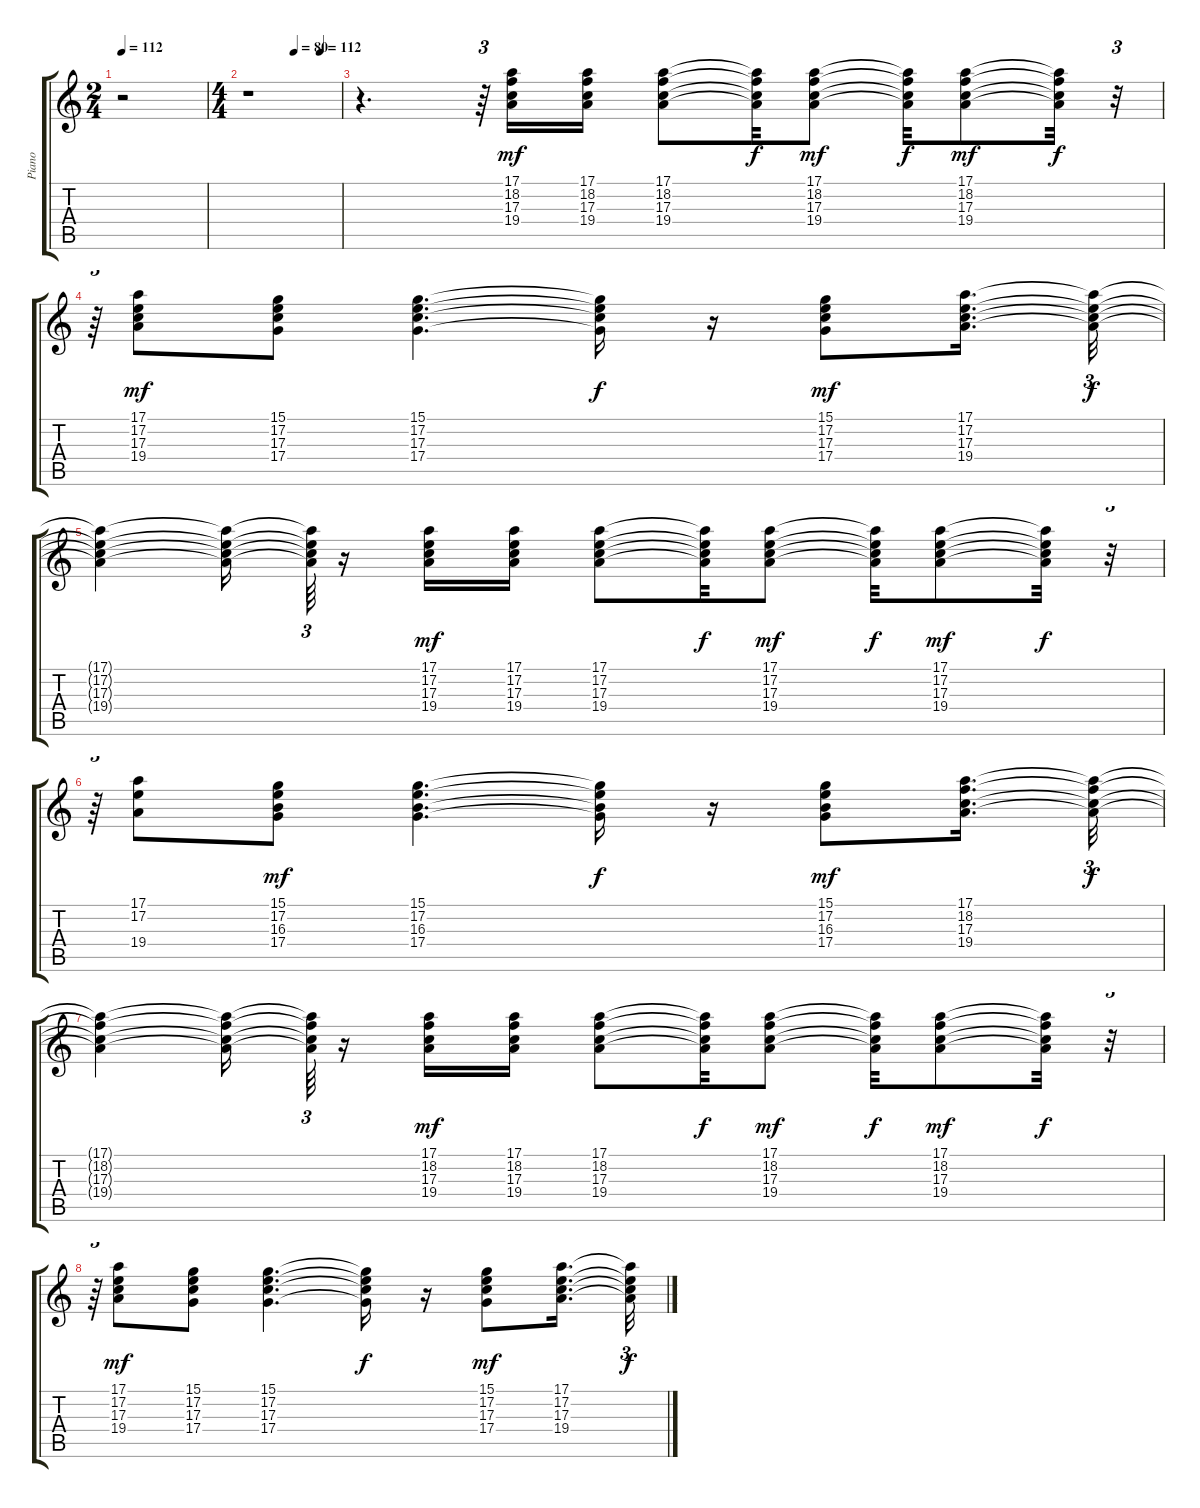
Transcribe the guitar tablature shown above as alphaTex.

\track ("Piano" "Piano") {instrument electricpiano2}
\staff {score tabs}
\tuning (E4 B3 G3 D3 A2 E2) {hide}
\ts (2 4)
\tempo 112
\clef g2
\ks c
r.2{dy f} |
\ts (4 4)
\tempo (80 0.5)
\tempo (112 0.78125)
r.1 |
r.4{d} r.64{tu (3 2)} (17.1 18.2 17.3 19.4).16{dy mf} (17.1 18.2 17.3 19.4).16 (17.1 18.2 17.3 19.4).8 (17.1{t} 18.2{t} 17.3{t} 19.4{t}).32{dy f} (17.1 18.2 17.3 19.4).8{dy mf} (17.1{t} 18.2{t} 17.3{t} 19.4{t}).32{dy f} (17.1 18.2 17.3 19.4).8{dy mf} (17.1{t} 18.2{t} 17.3{t} 19.4{t}).32{dy f} r.32{tu (3 2)} |
r.64{tu (3 2)} (17.1 17.2 17.3 19.4).8{dy mf} (15.1 17.2 17.3 17.4).8 (15.1 17.2 17.3 17.4).4{d} (15.1{t} 17.2{t} 17.3{t} 17.4{t}).16{dy f} r.16 (15.1 17.2 17.3 17.4).8{dy mf} (17.1 17.2 17.3 19.4).16{d} (17.1{t} 17.2{t} 17.3{t} 19.4{t}).32{tu (3 2) dy f} |
(17.1{t} 17.2{t} 17.3{t} 19.4{t}).4 (17.1{t} 17.2{t} 17.3{t} 19.4{t}).16 (17.1{t} 17.2{t} 17.3{t} 19.4{t}).64{tu (3 2)} r.16 (17.1 17.2 17.3 19.4).16{dy mf} (17.1 17.2 17.3 19.4).16 (17.1 17.2 17.3 19.4).8 (17.1{t} 17.2{t} 17.3{t} 19.4{t}).32{dy f} (17.1 17.2 17.3 19.4).8{dy mf} (17.1{t} 17.2{t} 17.3{t} 19.4{t}).32{dy f} (17.1 17.2 17.3 19.4).8{dy mf} (17.1{t} 17.2{t} 17.3{t} 19.4{t}).32{dy f} r.32{tu (3 2)} |
r.64{tu (3 2)} (17.1 17.2 19.4).8 (15.1 17.2 16.3 17.4).8{dy mf} (15.1 17.2 16.3 17.4).4{d} (15.1{t} 17.2{t} 16.3{t} 17.4{t}).16{dy f} r.16 (15.1 17.2 16.3 17.4).8{dy mf} (17.1 18.2 17.3 19.4).16{d} (17.1{t} 18.2{t} 17.3{t} 19.4{t}).32{tu (3 2) dy f} |
(17.1{t} 18.2{t} 17.3{t} 19.4{t}).4 (17.1{t} 18.2{t} 17.3{t} 19.4{t}).16 (17.1{t} 18.2{t} 17.3{t} 19.4{t}).64{tu (3 2)} r.16 (17.1 18.2 17.3 19.4).16{dy mf} (17.1 18.2 17.3 19.4).16 (17.1 18.2 17.3 19.4).8 (17.1{t} 18.2{t} 17.3{t} 19.4{t}).32{dy f} (17.1 18.2 17.3 19.4).8{dy mf} (17.1{t} 18.2{t} 17.3{t} 19.4{t}).32{dy f} (17.1 18.2 17.3 19.4).8{dy mf} (17.1{t} 18.2{t} 17.3{t} 19.4{t}).32{dy f} r.32{tu (3 2)} |
r.64{tu (3 2)} (17.1 17.2 17.3 19.4).8{dy mf} (15.1 17.2 17.3 17.4).8 (15.1 17.2 17.3 17.4).4{d} (15.1{t} 17.2{t} 17.3{t} 17.4{t}).16{dy f} r.16 (15.1 17.2 17.3 17.4).8{dy mf} (17.1 17.2 17.3 19.4).16{d} (17.1{t} 17.2{t} 17.3{t} 19.4{t}).32{tu (3 2) dy f}
